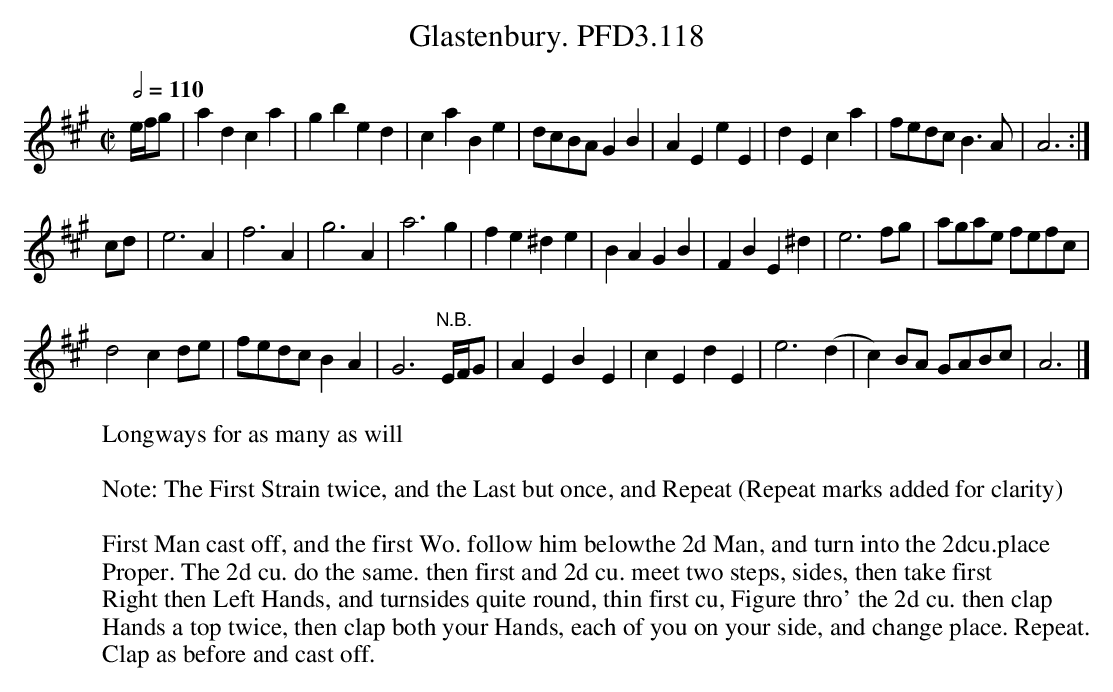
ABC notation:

X:1
T:Glastenbury. PFD3.118
W:Longways for as many as will
M:C|
L:1/8
Q:1/2=110
K:A
e/f/g|a2d2 c2a2|g2b2 e2d2|c2a2 B2e2|dcBA G2B2|A2E2 e2E2|d2E2 c2a2|fedc B3A|A6:|
cd|e6A2|f6 A2|g6 A2|a6 g2|f2e2 ^d2e2|B2A2 G2B2|F2B2 E2^d2|e6 fg|agae fefc|
d4 c2 de|fedc B2A2|G6 "N.B."E/F/G|A2E2 B2E2|c2E2 d2E2|e6 (d2|c2)BA GABc|A6|]
W:
W:Note: The First Strain twice, and the Last but once, and Repeat (Repeat marks added for clarity)
W:
W:First Man cast off, and the first Wo. follow him belowthe 2d Man, and turn into the 2dcu.place
W:Proper. The 2d cu. do the same. then first and 2d cu. meet two steps, sides, then take first
W:Right then Left Hands, and turnsides quite round, thin first cu, Figure thro' the 2d cu. then clap
W:Hands a top twice, then clap both your Hands, each of you on your side, and change place. Repeat.
W:Clap as before and cast off.
